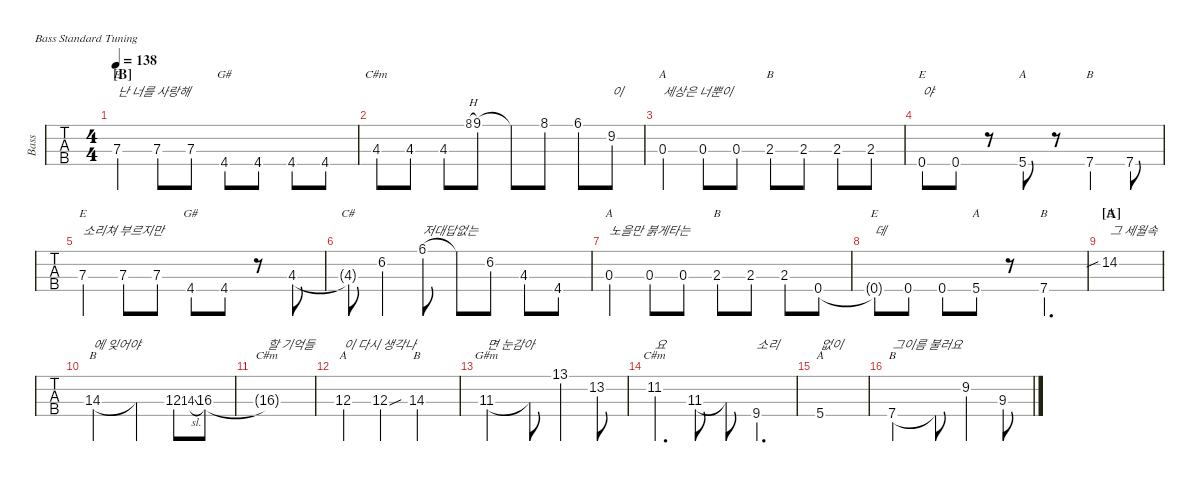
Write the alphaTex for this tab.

\defaultSystemsLayout 4
\hideDynamics
\bracketExtendMode nobrackets
\track ("Bass" "Bass") {defaultSystemsLayout 4 instrument electricbassfinger}
\staff {tabs}
\tuning (G2 D2 A1 E1)
\chord ("E" x x 7 x) {firstfret 7 showdiagram false showfingering false}
\chord ("C#m" x x 4 x) {showdiagram false showfingering false}
\chord ("A" x x x 5) {showdiagram false showfingering false}
\chord ("B" x x x 7) {firstfret 7 showdiagram false showfingering false}
\chord ("G#" x x x 4) {showdiagram false showfingering false}
\chord ("A" x x 0 x) {showdiagram false showfingering false}
\chord ("B" x x 2 x) {showdiagram false showfingering false}
\chord ("E" x x x 0) {showdiagram false showfingering false}
\chord ("C#" x x 4 x) {showdiagram false showfingering false}
\chord ("E" x 14 x x) {firstfret 14 showdiagram false showfingering false}
\chord ("B" x x 14 x) {firstfret 14 showdiagram false showfingering false}
\chord ("C#m" x x 16 x) {firstfret 16 showdiagram false showfingering false}
\chord ("A" x x 12 x) {firstfret 12 showdiagram false showfingering false}
\chord ("G#m" x x 11 x) {firstfret 11 showdiagram false showfingering false}
\chord ("C#m" x 11 x x) {firstfret 11 showdiagram false showfingering false}
\ts (4 4)
\section ("B" "")
\tempo 138
\clef f4
\ks c
7.3.4{ch "E" txt "난 너를 사랑해" dy mf} 7.3.8 7.3.8 4.4{acc #}.8{ch "G#"} 4.4{acc #}.8 4.4{acc #}.8 4.4{acc #}.8 |
4.3{acc #}.8{ch "C#m"} 4.3{acc #}.8 4.3{acc #}.8 8.1{h acc #}.8{gr} 9.1.8 9.1{t}.8 8.1{acc #}.8 6.1{acc #}.8 9.2.8{txt "이"} |
0.3.4{ch "A" txt "세상은 너뿐이"} 0.3.8 0.3.8 2.3.8{ch "B"} 2.3.8 2.3.8 2.3.8 |
0.4.8{ch "E" txt "야"} 0.4.8 r.8 5.4.8{ch "A"} r.8 7.4.4{ch "B"} 7.4.8 |
7.3.4{ch "E" txt "소리쳐 부르지만"} 7.3.8 7.3.8 4.4{acc #}.8{ch "G#"} 4.4{acc #}.8 r.8 4.3{acc #}.8 |
4.3{t acc #}.8{ch "C#"} 6.2{acc #}.4 6.1{acc #}.8{txt "저대답없는"} 6.1{t acc #}.8 6.2{acc #}.8 4.3{acc #}.8 4.4{acc #}.8 |
0.3.4{ch "A" txt "노을만 붉게타는"} 0.3.8 0.3.8 2.3.8{ch "B"} 2.3.8 2.3.8 0.4.8 |
0.4{t}.8{ch "E" txt "데"} 0.4.8 0.4.8 5.4.8{ch "A"} r.8 7.4.4{d ch "B"} |
\section ("A" "")
14.2{sib}.1{ch "E" txt "그 세월속"} |
14.3.2{ch "B" txt "에 잊어야"} 14.3{t}.4 12.3.8 14.3{sl}.8{gr} 16.3{acc #}.8 |
16.3{t acc #}.1{ch "C#m" txt "할 기억들"} |
12.3.4{ch "A" txt "이 다시 생각나"} 12.3{sou}.4 14.3.2{ch "B"} |
11.3{acc #}.2{ch "G#m" txt "면 눈감아"} 11.3{t acc #}.8 13.1{acc #}.4 13.2{acc #}.8 |
11.2{acc #}.4{d ch "C#m" txt "요"} 11.3{acc #}.8 11.3{t acc #}.8 9.4{acc #}.4{d txt "소리"} |
5.4.1{ch "A" txt "없이"} |
7.4.2{ch "B" txt "그이름 불러요"} 7.4{t}.8 9.2.4 9.3{acc #}.8
